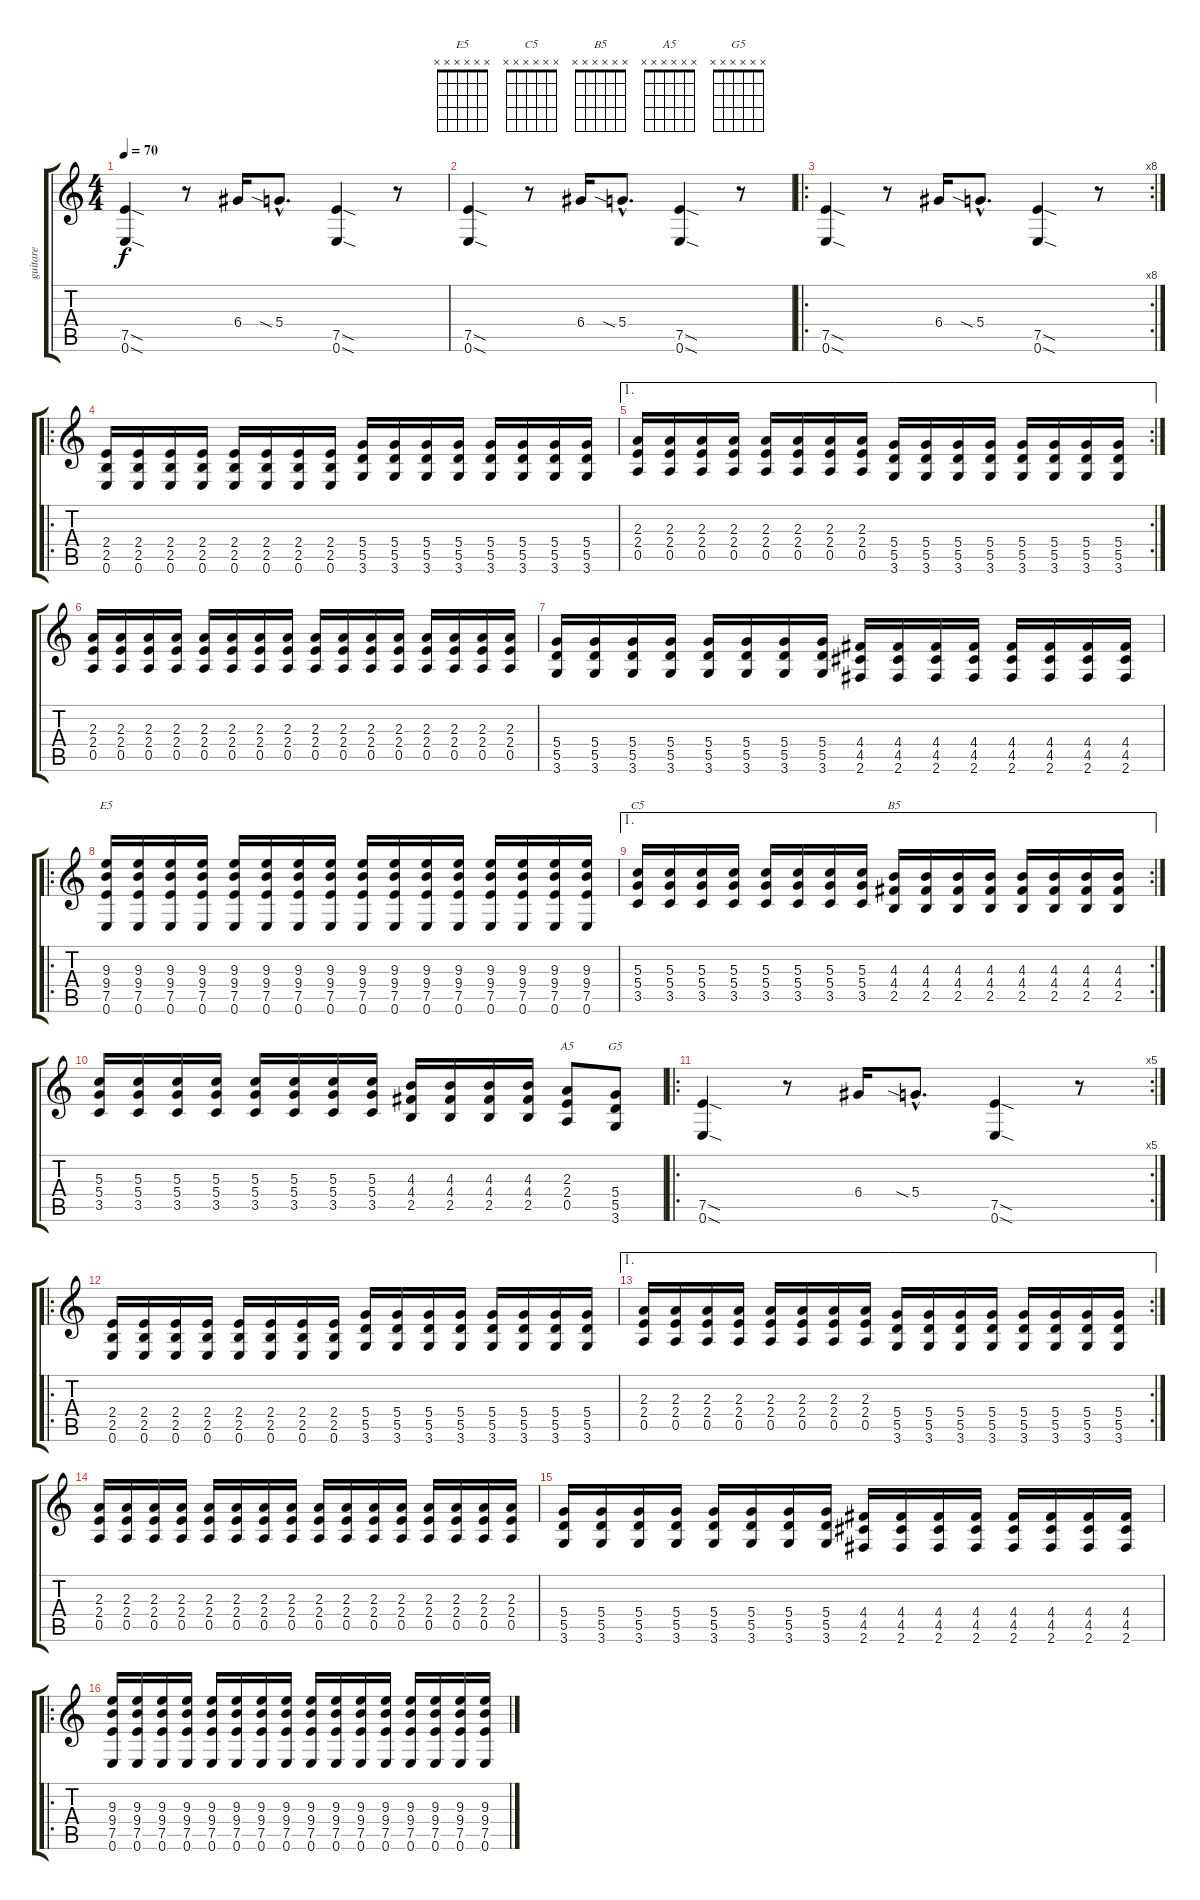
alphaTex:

\track ("guitare" "guitare") {instrument distortionguitar}
\staff {score tabs}
\tuning (E4 B3 G3 D3 A2 E2) {hide}
\chord ("E5" x x x x x x) {firstfret 0}
\chord ("C5" x x x x x x) {firstfret 0}
\chord ("B5" x x x x x x) {firstfret 0}
\chord ("A5" x x x x x x) {firstfret 0}
\chord ("G5" x x x x x x) {firstfret 0}
\ts (4 4)
\tempo 70
\clef g2
\ks c
(7.5{sod} 0.6{sod}).4{dy f instrument distortionguitar} r.8 6.4.16 5.4{sia hac}.8{d} (7.5{sod} 0.6{sod}).4 r.8 |
(7.5{sod} 0.6{sod}).4 r.8 6.4.16 5.4{sia hac}.8{d} (7.5{sod} 0.6{sod}).4 r.8 |
\ro
\rc 8
(7.5{sod} 0.6{sod}).4 r.8 6.4.16 5.4{sia hac}.8{d} (7.5{sod} 0.6{sod}).4 r.8 |
\ro
(2.4 2.5 0.6).16 (2.4 2.5 0.6).16 (2.4 2.5 0.6).16 (2.4 2.5 0.6).16 (2.4 2.5 0.6).16 (2.4 2.5 0.6).16 (2.4 2.5 0.6).16 (2.4 2.5 0.6).16 (5.4 5.5 3.6).16 (5.4 5.5 3.6).16 (5.4 5.5 3.6).16 (5.4 5.5 3.6).16 (5.4 5.5 3.6).16 (5.4 5.5 3.6).16 (5.4 5.5 3.6).16 (5.4 5.5 3.6).16 |
\ae 1
\rc 2
(2.3 2.4 0.5).16 (2.3 2.4 0.5).16 (2.3 2.4 0.5).16 (2.3 2.4 0.5).16 (2.3 2.4 0.5).16 (2.3 2.4 0.5).16 (2.3 2.4 0.5).16 (2.3 2.4 0.5).16 (5.4 5.5 3.6).16 (5.4 5.5 3.6).16 (5.4 5.5 3.6).16 (5.4 5.5 3.6).16 (5.4 5.5 3.6).16 (5.4 5.5 3.6).16 (5.4 5.5 3.6).16 (5.4 5.5 3.6).16 |
(2.3 2.4 0.5).16 (2.3 2.4 0.5).16 (2.3 2.4 0.5).16 (2.3 2.4 0.5).16 (2.3 2.4 0.5).16 (2.3 2.4 0.5).16 (2.3 2.4 0.5).16 (2.3 2.4 0.5).16 (2.3 2.4 0.5).16 (2.3 2.4 0.5).16 (2.3 2.4 0.5).16 (2.3 2.4 0.5).16 (2.3 2.4 0.5).16 (2.3 2.4 0.5).16 (2.3 2.4 0.5).16 (2.3 2.4 0.5).16 |
(5.4 5.5 3.6).16 (5.4 5.5 3.6).16 (5.4 5.5 3.6).16 (5.4 5.5 3.6).16 (5.4 5.5 3.6).16 (5.4 5.5 3.6).16 (5.4 5.5 3.6).16 (5.4 5.5 3.6).16 (4.4 4.5 2.6).16 (4.4 4.5 2.6).16 (4.4 4.5 2.6).16 (4.4 4.5 2.6).16 (4.4 4.5 2.6).16 (4.4 4.5 2.6).16 (4.4 4.5 2.6).16 (4.4 4.5 2.6).16 |
\ro
(9.3 9.4 7.5 0.6).16{ch "E5"} (9.3 9.4 7.5 0.6).16 (9.3 9.4 7.5 0.6).16 (9.3 9.4 7.5 0.6).16 (9.3 9.4 7.5 0.6).16 (9.3 9.4 7.5 0.6).16 (9.3 9.4 7.5 0.6).16 (9.3 9.4 7.5 0.6).16 (9.3 9.4 7.5 0.6).16 (9.3 9.4 7.5 0.6).16 (9.3 9.4 7.5 0.6).16 (9.3 9.4 7.5 0.6).16 (9.3 9.4 7.5 0.6).16 (9.3 9.4 7.5 0.6).16 (9.3 9.4 7.5 0.6).16 (9.3 9.4 7.5 0.6).16 |
\ae 1
\rc 2
(5.3 5.4 3.5).16{ch "C5"} (5.3 5.4 3.5).16 (5.3 5.4 3.5).16 (5.3 5.4 3.5).16 (5.3 5.4 3.5).16 (5.3 5.4 3.5).16 (5.3 5.4 3.5).16 (5.3 5.4 3.5).16 (4.3 4.4 2.5).16{ch "B5"} (4.3 4.4 2.5).16 (4.3 4.4 2.5).16 (4.3 4.4 2.5).16 (4.3 4.4 2.5).16 (4.3 4.4 2.5).16 (4.3 4.4 2.5).16 (4.3 4.4 2.5).16 |
(5.3 5.4 3.5).16 (5.3 5.4 3.5).16 (5.3 5.4 3.5).16 (5.3 5.4 3.5).16 (5.3 5.4 3.5).16 (5.3 5.4 3.5).16 (5.3 5.4 3.5).16 (5.3 5.4 3.5).16 (4.3 4.4 2.5).16 (4.3 4.4 2.5).16 (4.3 4.4 2.5).16 (4.3 4.4 2.5).16 (2.3 2.4 0.5).8{ch "A5"} (5.4 5.5 3.6).8{ch "G5"} |
\ro
\rc 5
(7.5{sod} 0.6{sod}).4 r.8 6.4.16 5.4{sia hac}.8{d} (7.5{sod} 0.6{sod}).4 r.8 |
\ro
(2.4 2.5 0.6).16 (2.4 2.5 0.6).16 (2.4 2.5 0.6).16 (2.4 2.5 0.6).16 (2.4 2.5 0.6).16 (2.4 2.5 0.6).16 (2.4 2.5 0.6).16 (2.4 2.5 0.6).16 (5.4 5.5 3.6).16 (5.4 5.5 3.6).16 (5.4 5.5 3.6).16 (5.4 5.5 3.6).16 (5.4 5.5 3.6).16 (5.4 5.5 3.6).16 (5.4 5.5 3.6).16 (5.4 5.5 3.6).16 |
\ae 1
\rc 2
(2.3 2.4 0.5).16 (2.3 2.4 0.5).16 (2.3 2.4 0.5).16 (2.3 2.4 0.5).16 (2.3 2.4 0.5).16 (2.3 2.4 0.5).16 (2.3 2.4 0.5).16 (2.3 2.4 0.5).16 (5.4 5.5 3.6).16 (5.4 5.5 3.6).16 (5.4 5.5 3.6).16 (5.4 5.5 3.6).16 (5.4 5.5 3.6).16 (5.4 5.5 3.6).16 (5.4 5.5 3.6).16 (5.4 5.5 3.6).16 |
(2.3 2.4 0.5).16 (2.3 2.4 0.5).16 (2.3 2.4 0.5).16 (2.3 2.4 0.5).16 (2.3 2.4 0.5).16 (2.3 2.4 0.5).16 (2.3 2.4 0.5).16 (2.3 2.4 0.5).16 (2.3 2.4 0.5).16 (2.3 2.4 0.5).16 (2.3 2.4 0.5).16 (2.3 2.4 0.5).16 (2.3 2.4 0.5).16 (2.3 2.4 0.5).16 (2.3 2.4 0.5).16 (2.3 2.4 0.5).16 |
(5.4 5.5 3.6).16 (5.4 5.5 3.6).16 (5.4 5.5 3.6).16 (5.4 5.5 3.6).16 (5.4 5.5 3.6).16 (5.4 5.5 3.6).16 (5.4 5.5 3.6).16 (5.4 5.5 3.6).16 (4.4 4.5 2.6).16 (4.4 4.5 2.6).16 (4.4 4.5 2.6).16 (4.4 4.5 2.6).16 (4.4 4.5 2.6).16 (4.4 4.5 2.6).16 (4.4 4.5 2.6).16 (4.4 4.5 2.6).16 |
\ro
(9.3 9.4 7.5 0.6).16 (9.3 9.4 7.5 0.6).16 (9.3 9.4 7.5 0.6).16 (9.3 9.4 7.5 0.6).16 (9.3 9.4 7.5 0.6).16 (9.3 9.4 7.5 0.6).16 (9.3 9.4 7.5 0.6).16 (9.3 9.4 7.5 0.6).16 (9.3 9.4 7.5 0.6).16 (9.3 9.4 7.5 0.6).16 (9.3 9.4 7.5 0.6).16 (9.3 9.4 7.5 0.6).16 (9.3 9.4 7.5 0.6).16 (9.3 9.4 7.5 0.6).16 (9.3 9.4 7.5 0.6).16 (9.3 9.4 7.5 0.6).16
